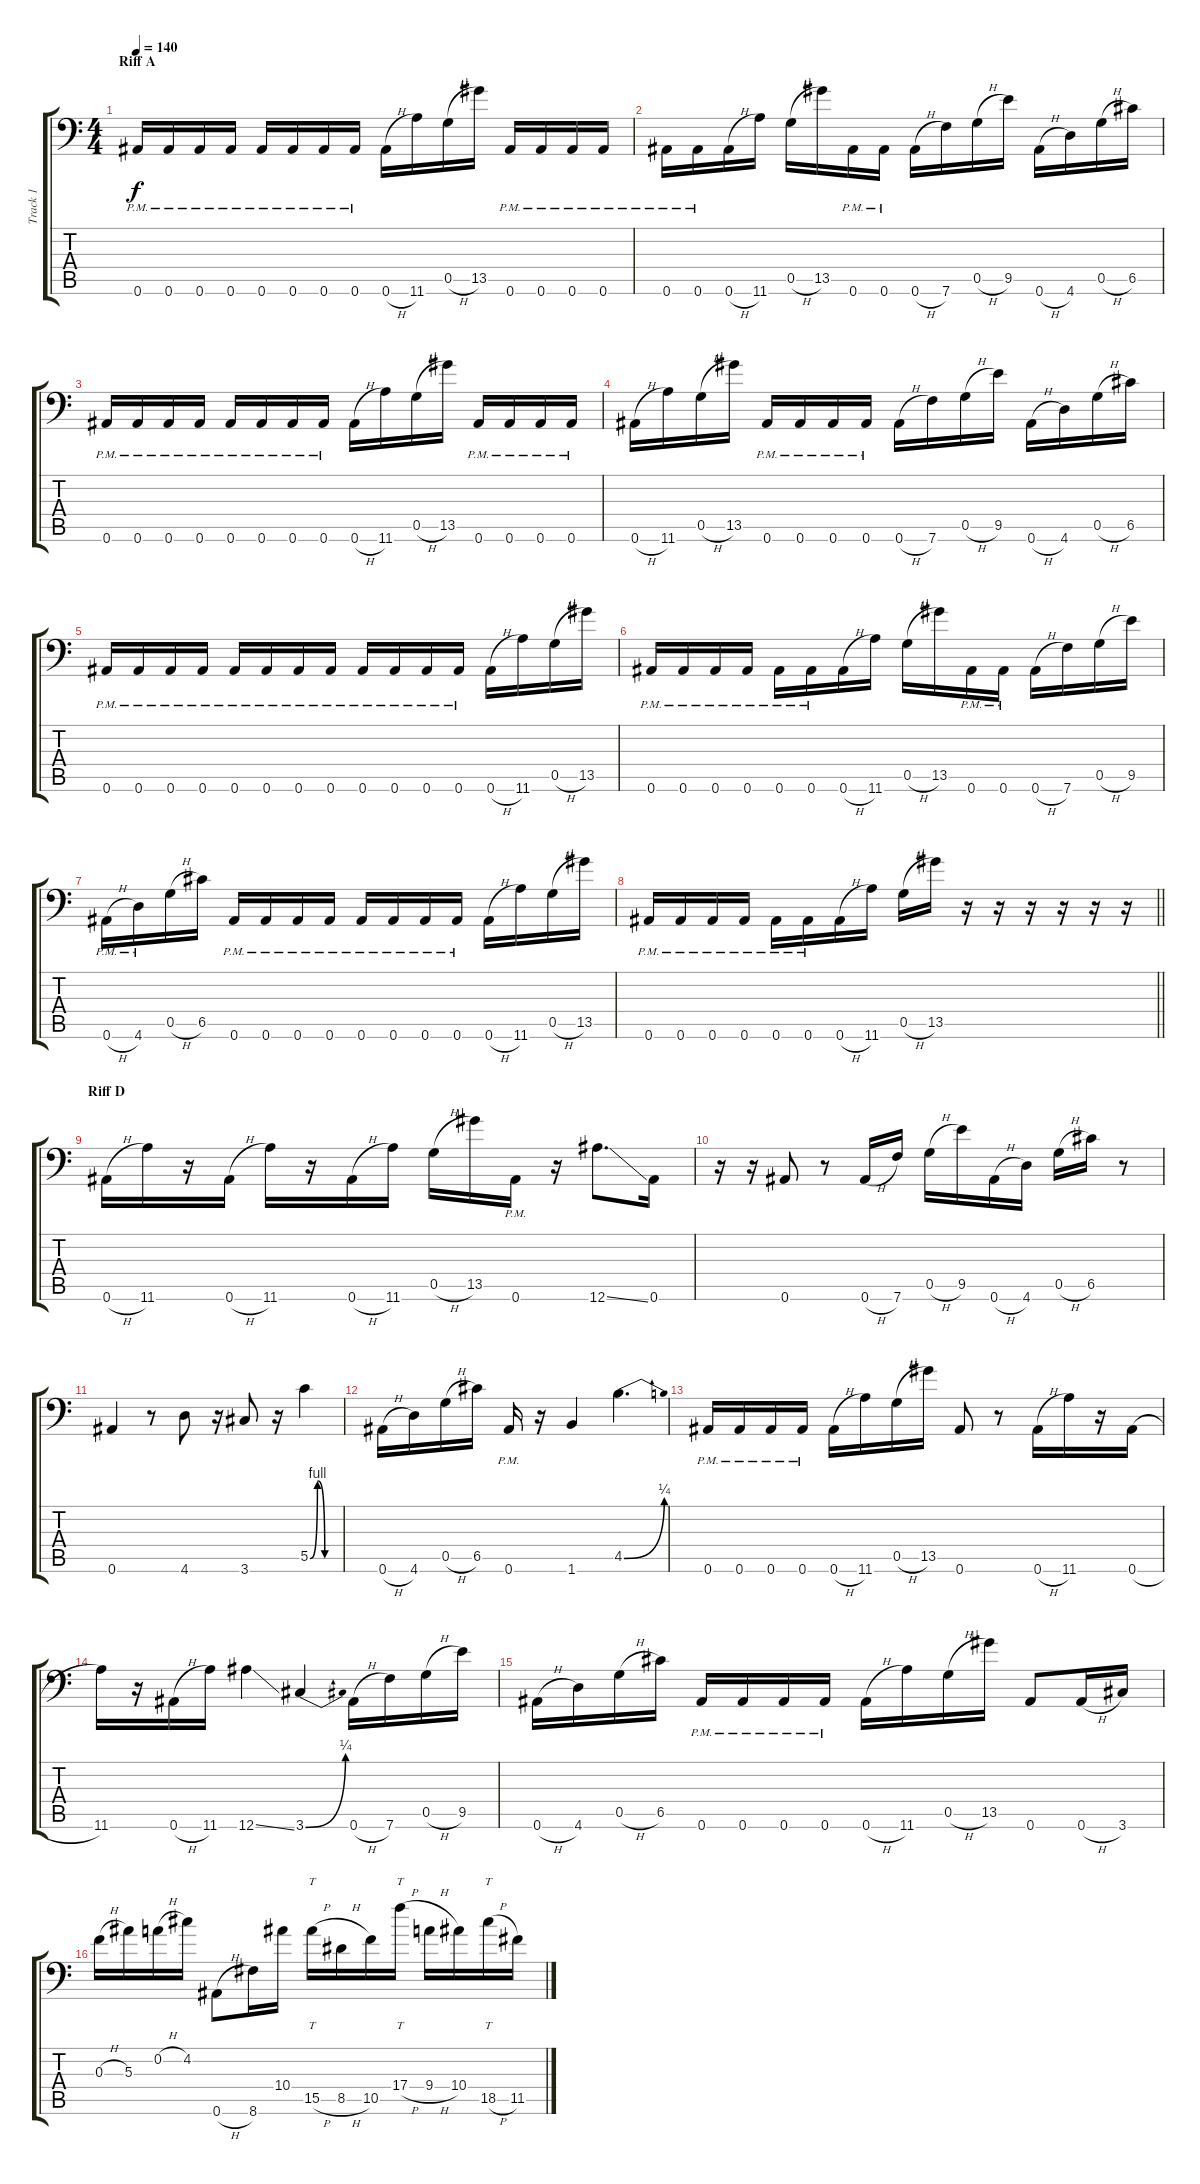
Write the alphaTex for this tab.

\track ("Track 1" "Track 1") {instrument distortionguitar}
\staff {score tabs}
\tuning (D4 A3 F3 C3 G2 Bb1) {hide}
\ts (4 4)
\section ("" "Riff A")
\tempo 140
\clef f4
\ks c
0.6{pm}.16{dy f} 0.6{pm}.16 0.6{pm}.16 0.6{pm}.16 0.6{pm}.16 0.6{pm}.16 0.6{pm}.16 0.6{pm}.16 0.6{h}.16 11.6.16 0.5{h}.16 13.5.16 0.6{pm}.16 0.6{pm}.16 0.6{pm}.16 0.6{pm}.16 |
0.6{pm}.16 0.6{pm}.16 0.6{h}.16 11.6.16 0.5{h}.16 13.5.16 0.6{pm}.16 0.6{pm}.16 0.6{h}.16 7.6.16 0.5{h}.16 9.5.16 0.6{h}.16 4.6.16 0.5{h}.16 6.5.16 |
0.6{pm}.16 0.6{pm}.16 0.6{pm}.16 0.6{pm}.16 0.6{pm}.16 0.6{pm}.16 0.6{pm}.16 0.6{pm}.16 0.6{h}.16 11.6.16 0.5{h}.16 13.5.16 0.6{pm}.16 0.6{pm}.16 0.6{pm}.16 0.6{pm}.16 |
0.6{h}.16 11.6.16 0.5{h}.16 13.5.16 0.6{pm}.16 0.6{pm}.16 0.6{pm}.16 0.6{pm}.16 0.6{h}.16 7.6.16 0.5{h}.16 9.5.16 0.6{h}.16 4.6.16 0.5{h}.16 6.5.16 |
0.6{pm}.16 0.6{pm}.16 0.6{pm}.16 0.6{pm}.16 0.6{pm}.16 0.6{pm}.16 0.6{pm}.16 0.6{pm}.16 0.6{pm}.16 0.6{pm}.16 0.6{pm}.16 0.6{pm}.16 0.6{h}.16 11.6.16 0.5{h}.16 13.5.16 |
0.6{pm}.16 0.6{pm}.16 0.6{pm}.16 0.6{pm}.16 0.6{pm}.16 0.6{pm}.16 0.6{h}.16 11.6.16 0.5{h}.16 13.5.16 0.6{pm}.16 0.6{pm}.16 0.6{h}.16 7.6.16 0.5{h}.16 9.5.16 |
0.6{h pm}.16 4.6{pm}.16 0.5{h}.16 6.5.16 0.6{pm}.16 0.6{pm}.16 0.6{pm}.16 0.6{pm}.16 0.6{pm}.16 0.6{pm}.16 0.6{pm}.16 0.6{pm}.16 0.6{h}.16 11.6.16 0.5{h}.16 13.5.16 |
\barLineRight lightlight
0.6{pm}.16 0.6{pm}.16 0.6{pm}.16 0.6{pm}.16 0.6{pm}.16 0.6{pm}.16 0.6{h}.16 11.6.16 0.5{h}.16 13.5.16 r.16 r.16 r.16 r.16 r.16 r.16 |
\section ("" "Riff D")
0.6{h}.16 11.6.16 r.16 0.6{h}.16 11.6.16 r.16 0.6{h}.16 11.6.16 0.5{h}.16 13.5.16 0.6{pm}.16 r.16 12.6{ss}.8{d} 0.6.16 |
r.16 r.16 0.6.8 r.8 0.6{h}.16 7.6.16 0.5{h}.16 9.5.16 0.6{h}.16 4.6.16 0.5{h}.16 6.5.16 r.8 |
0.6.4 r.8 4.6.8 r.16 3.6.8 r.16 5.5{be (custom 0 0 15 4 30 0 60 0)}.4 |
0.6{h}.16 4.6.16 0.5{h}.16 6.5.16 0.6{pm}.16 r.16 1.6.4 4.5{be (bend 0 0 60 1)}.4{d} |
0.6{pm}.16 0.6{pm}.16 0.6{pm}.16 0.6{pm}.16 0.6{h}.16 11.6.16 0.5{h}.16 13.5.16 0.6.8 r.8 0.6{h}.16 11.6.16 r.16 0.6{h}.16 |
11.6.16 r.16 0.6{h}.16 11.6.16 12.6{ss}.4 3.6{be (bend 0 0 60 1)}.4 0.6{h}.16 7.6.16 0.5{h}.16 9.5.16 |
0.6{h}.16 4.6.16 0.5{h}.16 6.5.16 0.6{pm}.16 0.6{pm}.16 0.6{pm}.16 0.6{pm}.16 0.6{h}.16 11.6.16 0.5{h}.16 13.5.16 0.6.8 0.6{h}.16 3.6.16 |
0.3{h}.16 5.3.16 0.2{h}.16 4.2.16 0.6{h}.8 8.6{h}.16 10.4.16 15.5{h}.16{tt} 8.5{h}.16 10.5.16 17.4{h}.16{tt} 9.4{h}.16 10.4.16 18.5{h}.16{tt} 11.5.16
